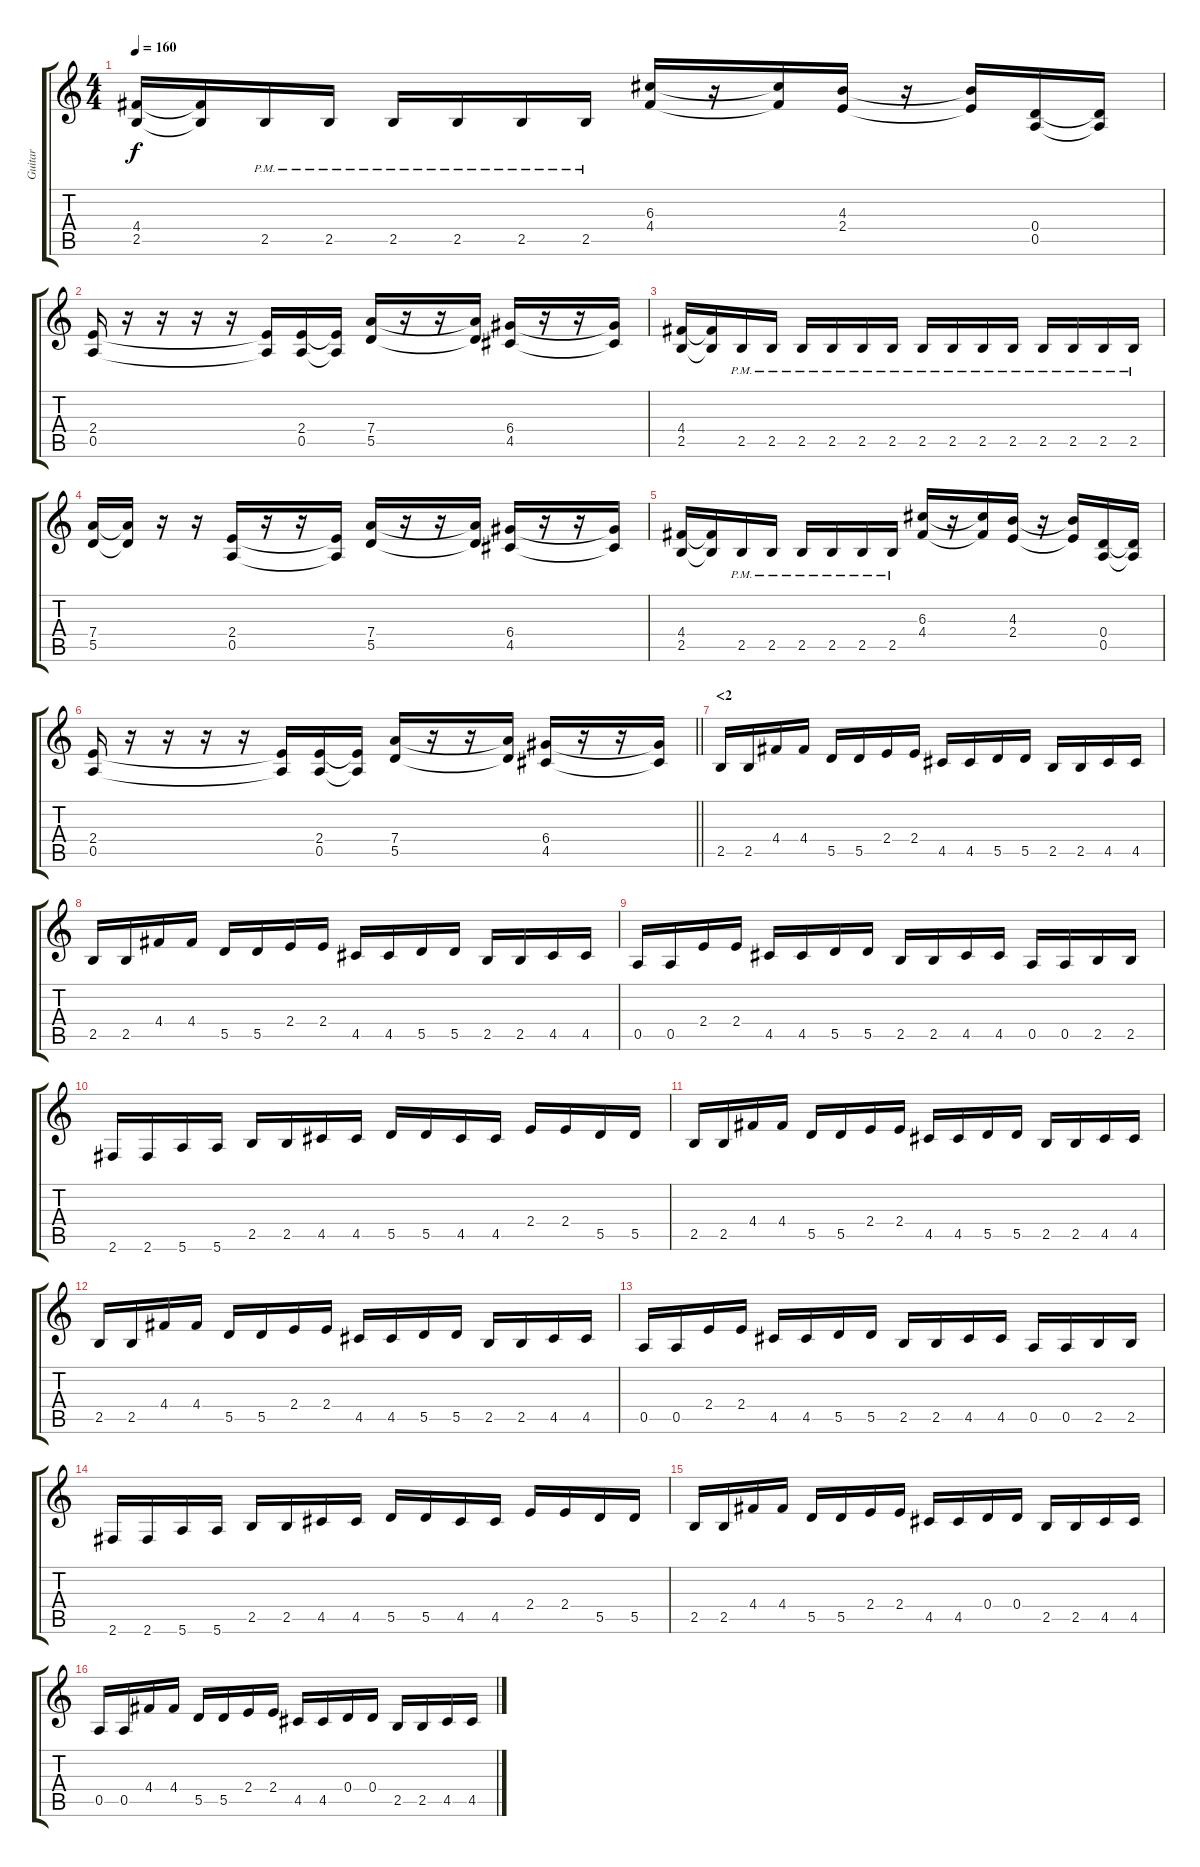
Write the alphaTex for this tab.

\track ("Guitar" "Guitar") {instrument distortionguitar}
\staff {score tabs}
\tuning (E4 B3 G3 D3 A2 E2) {hide}
\ts (4 4)
\tempo 160
\clef g2
\ks c
(4.4 2.5).16{dy f} (4.4{t} 2.5{t}).16 2.5{pm}.16 2.5{pm}.16 2.5{pm}.16 2.5{pm}.16 2.5{pm}.16 2.5{pm}.16 (6.3 4.4).16 r.16 (6.3{t} 4.4{t}).16 (4.3 2.4).16 r.16 (4.3{t} 2.4{t}).16 (0.4 0.5).16 (0.4{t} 0.5{t}).16 |
(2.4 0.5).16 r.16 r.16 r.16 r.16 (2.4{t} 0.5{t}).16 (2.4 0.5).16 (2.4{t} 0.5{t}).16 (7.4 5.5).16 r.16 r.16 (7.4{t} 5.5{t}).16 (6.4 4.5).16 r.16 r.16 (6.4{t} 4.5{t}).16 |
(4.4 2.5).16 (4.4{t} 2.5{t}).16 2.5{pm}.16 2.5{pm}.16 2.5{pm}.16 2.5{pm}.16 2.5{pm}.16 2.5{pm}.16 2.5{pm}.16 2.5{pm}.16 2.5{pm}.16 2.5{pm}.16 2.5{pm}.16 2.5{pm}.16 2.5{pm}.16 2.5{pm}.16 |
(7.4 5.5).16 (7.4{t} 5.5{t}).16 r.16 r.16 (2.4 0.5).16 r.16 r.16 (2.4{t} 0.5{t}).16 (7.4 5.5).16 r.16 r.16 (7.4{t} 5.5{t}).16 (6.4 4.5).16 r.16 r.16 (6.4{t} 4.5{t}).16 |
(4.4 2.5).16 (4.4{t} 2.5{t}).16 2.5{pm}.16 2.5{pm}.16 2.5{pm}.16 2.5{pm}.16 2.5{pm}.16 2.5{pm}.16 (6.3 4.4).16 r.16 (6.3{t} 4.4{t}).16 (4.3 2.4).16 r.16 (4.3{t} 2.4{t}).16 (0.4 0.5).16 (0.4{t} 0.5{t}).16 |
\barLineRight lightlight
(2.4 0.5).16 r.16 r.16 r.16 r.16 (2.4{t} 0.5{t}).16 (2.4 0.5).16 (2.4{t} 0.5{t}).16 (7.4 5.5).16 r.16 r.16 (7.4{t} 5.5{t}).16 (6.4 4.5).16 r.16 r.16 (6.4{t} 4.5{t}).16 |
\section ("" "<2")
2.5.16 2.5.16 4.4.16 4.4.16 5.5.16 5.5.16 2.4.16 2.4.16 4.5.16 4.5.16 5.5.16 5.5.16 2.5.16 2.5.16 4.5.16 4.5.16 |
2.5.16 2.5.16 4.4.16 4.4.16 5.5.16 5.5.16 2.4.16 2.4.16 4.5.16 4.5.16 5.5.16 5.5.16 2.5.16 2.5.16 4.5.16 4.5.16 |
0.5.16 0.5.16 2.4.16 2.4.16 4.5.16 4.5.16 5.5.16 5.5.16 2.5.16 2.5.16 4.5.16 4.5.16 0.5.16 0.5.16 2.5.16 2.5.16 |
2.6.16 2.6.16 5.6.16 5.6.16 2.5.16 2.5.16 4.5.16 4.5.16 5.5.16 5.5.16 4.5.16 4.5.16 2.4.16 2.4.16 5.5.16 5.5.16 |
2.5.16 2.5.16 4.4.16 4.4.16 5.5.16 5.5.16 2.4.16 2.4.16 4.5.16 4.5.16 5.5.16 5.5.16 2.5.16 2.5.16 4.5.16 4.5.16 |
2.5.16 2.5.16 4.4.16 4.4.16 5.5.16 5.5.16 2.4.16 2.4.16 4.5.16 4.5.16 5.5.16 5.5.16 2.5.16 2.5.16 4.5.16 4.5.16 |
0.5.16 0.5.16 2.4.16 2.4.16 4.5.16 4.5.16 5.5.16 5.5.16 2.5.16 2.5.16 4.5.16 4.5.16 0.5.16 0.5.16 2.5.16 2.5.16 |
2.6.16 2.6.16 5.6.16 5.6.16 2.5.16 2.5.16 4.5.16 4.5.16 5.5.16 5.5.16 4.5.16 4.5.16 2.4.16 2.4.16 5.5.16 5.5.16 |
2.5.16 2.5.16 4.4.16 4.4.16 5.5.16 5.5.16 2.4.16 2.4.16 4.5.16 4.5.16 0.4.16 0.4.16 2.5.16 2.5.16 4.5.16 4.5.16 |
0.5.16 0.5.16 4.4.16 4.4.16 5.5.16 5.5.16 2.4.16 2.4.16 4.5.16 4.5.16 0.4.16 0.4.16 2.5.16 2.5.16 4.5.16 4.5.16
